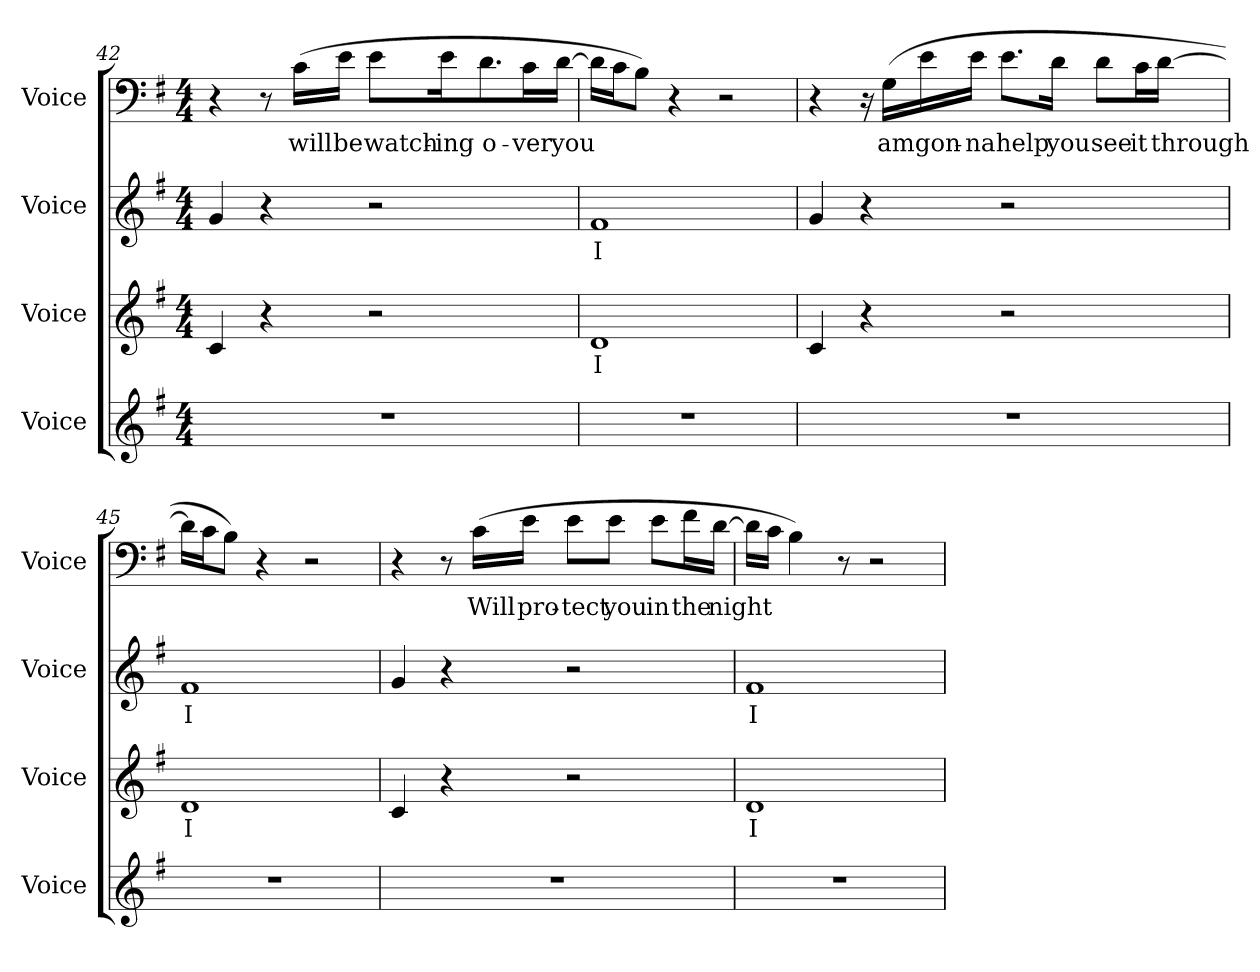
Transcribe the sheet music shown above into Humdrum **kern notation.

**kern	**kern	**text	**kern	**text	**kern	**text
*part4	*part3	*part3	*part2	*part2	*part1	*part1
*staff4	*staff3	*staff3	*staff2	*staff2	*staff1	*staff1
*I"Voice	*I"Voice	*	*I"Voice	*	*I"Voice	*
*I'Voice	*I'Voice	*	*I'Voice	*	*I'Voice	*
!!LO:PB:g=z
*clefG2	*clefG2	*	*clefG2	*	*clefF4	*
*k[f#]	*k[f#]	*	*k[f#]	*	*k[f#]	*
*G:	*G:	*	*G:	*	*G:	*
*M4/4	*M4/4	*	*M4/4	*	*M4/4	*
=42	=42	=42	=42	=42	=42	=42
1r	4ci/	.	4gi/	.	4r	.
.	4r	.	4r	.	8r	.
!	!	!	!	!	!	!LO:LY:b:color=#000000
.	.	.	.	.	(16ci\LL	will
!	!	!	!	!	!	!LO:LY:b:color=#000000
.	.	.	.	.	16ei\JJ	be
!	!	!	!	!	!	!LO:LY:b:color=#000000
.	2r	.	2r	.	8ei\L	watch-
!	!	!	!	!	!	!LO:LY:b:color=#000000
.	.	.	.	.	16ei\k	-ing
!	!	!	!	!	!	!LO:LY:b:color=#000000
.	.	.	.	.	8.di\	o-
!	!	!	!	!	!	!LO:LY:b:color=#000000
.	.	.	.	.	16ci\L	-ver
!	!	!	!	!	!	!LO:LY:b:color=#000000
.	.	.	.	.	[16di\JJ	you
=43	=43	=43	=43	=43	=43	=43
!	!	!LO:LY:b:color=#000000	!	!	!	!
!	!	!	!	!LO:LY:b:color=#000000	!	!
1r	1di	I	1f#i	I	16di\LL]	.
.	.	.	.	.	16ci\J	.
.	.	.	.	.	8Bi\J)	.
.	.	.	.	.	4r	.
.	.	.	.	.	2r	.
=44	=44	=44	=44	=44	=44	=44
1r	4ci/	.	4gi/	.	4r	.
.	4r	.	4r	.	16r	.
!	!	!	!	!	!	!LO:LY:b:color=#000000
.	.	.	.	.	(16Gi\LL	am
!	!	!	!	!	!	!LO:LY:b:color=#000000
.	.	.	.	.	16ei\	gon-
!	!	!	!	!	!	!LO:LY:b:color=#000000
.	.	.	.	.	16ei\JJ	-na
!	!	!	!	!	!	!LO:LY:b:color=#000000
.	2r	.	2r	.	8.ei\L	help
!	!	!	!	!	!	!LO:LY:b:color=#000000
.	.	.	.	.	16di\Jk	you
!	!	!	!	!	!	!LO:LY:b:color=#000000
.	.	.	.	.	8di\L	see
!	!	!	!	!	!	!LO:LY:b:color=#000000
.	.	.	.	.	16ci\L	it
!	!	!	!	!	!	!LO:LY:b:color=#000000
.	.	.	.	.	[16di\JJ	through
!!LO:LB:g=z
=45	=45	=45	=45	=45	=45	=45
!	!	!LO:LY:b:color=#000000	!	!	!	!
!	!	!	!	!LO:LY:b:color=#000000	!	!
1r	1di	I	1f#i	I	16di\LL]	.
.	.	.	.	.	16ci\J	.
.	.	.	.	.	8Bi\J)	.
.	.	.	.	.	4r	.
.	.	.	.	.	2r	.
=46	=46	=46	=46	=46	=46	=46
1r	4ci/	.	4gi/	.	4r	.
.	4r	.	4r	.	8r	.
!	!	!	!	!	!	!LO:LY:b:color=#000000
.	.	.	.	.	(16ci\LL	Will
!	!	!	!	!	!	!LO:LY:b:color=#000000
.	.	.	.	.	16ei\JJ	pro-
!	!	!	!	!	!	!LO:LY:b:color=#000000
.	2r	.	2r	.	8ei\L	-tect
!	!	!	!	!	!	!LO:LY:b:color=#000000
.	.	.	.	.	8ei\J	you
!	!	!	!	!	!	!LO:LY:b:color=#000000
.	.	.	.	.	8ei\L	in
!	!	!	!	!	!	!LO:LY:b:color=#000000
.	.	.	.	.	16f#i\L	the
!	!	!	!	!	!	!LO:LY:b:color=#000000
.	.	.	.	.	[16di\JJ	night
=47	=47	=47	=47	=47	=47	=47
!	!	!LO:LY:b:color=#000000	!	!	!	!
!	!	!	!	!LO:LY:b:color=#000000	!	!
1r	1di	I	1f#i	I	16di\LL]	.
.	.	.	.	.	16ci\JJ	.
.	.	.	.	.	4Bi\)	.
.	.	.	.	.	8r	.
.	.	.	.	.	2r	.
=	=	=	=	=	=	=
*-	*-	*-	*-	*-	*-	*-
